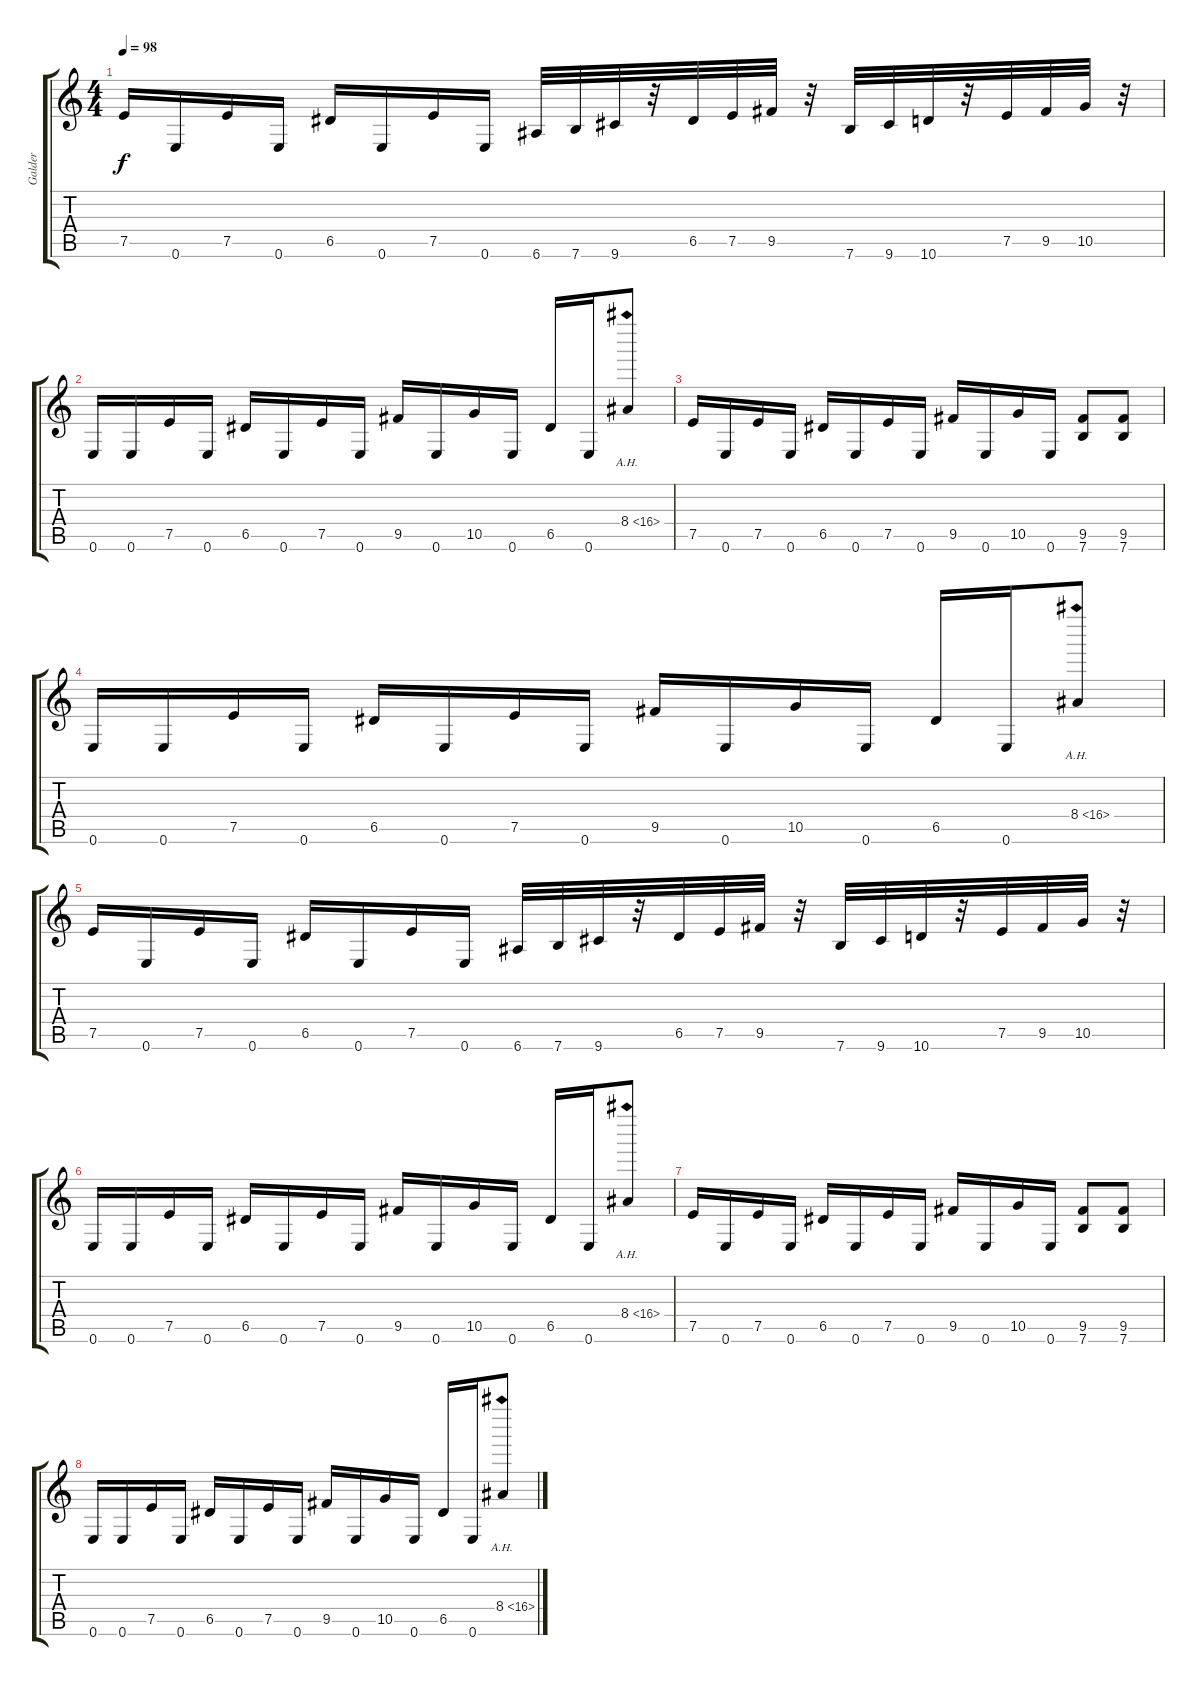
\track ("Galder" "Galder") {instrument overdrivenguitar}
\staff {score tabs}
\tuning (E4 B3 G3 D3 A2 E2) {hide}
\ts (4 4)
\tempo 98
\clef g2
\ks c
7.5.16{dy f} 0.6.16 7.5.16 0.6.16 6.5.16 0.6.16 7.5.16 0.6.16 6.6.32 7.6.32 9.6.32 r.32 6.5.32 7.5.32 9.5.32 r.32 7.6.32 9.6.32 10.6.32 r.32 7.5.32 9.5.32 10.5.32 r.32 |
0.6.16 0.6.16 7.5.16 0.6.16 6.5.16 0.6.16 7.5.16 0.6.16 9.5.16 0.6.16 10.5.16 0.6.16 6.5.16 0.6.16 8.4{ah 8}.8 |
7.5.16 0.6.16 7.5.16 0.6.16 6.5.16 0.6.16 7.5.16 0.6.16 9.5.16 0.6.16 10.5.16 0.6.16 (9.5 7.6).8 (9.5 7.6).8 |
0.6.16 0.6.16 7.5.16 0.6.16 6.5.16 0.6.16 7.5.16 0.6.16 9.5.16 0.6.16 10.5.16 0.6.16 6.5.16 0.6.16 8.4{ah 8}.8 |
7.5.16 0.6.16 7.5.16 0.6.16 6.5.16 0.6.16 7.5.16 0.6.16 6.6.32 7.6.32 9.6.32 r.32 6.5.32 7.5.32 9.5.32 r.32 7.6.32 9.6.32 10.6.32 r.32 7.5.32 9.5.32 10.5.32 r.32 |
0.6.16 0.6.16 7.5.16 0.6.16 6.5.16 0.6.16 7.5.16 0.6.16 9.5.16 0.6.16 10.5.16 0.6.16 6.5.16 0.6.16 8.4{ah 8}.8 |
7.5.16 0.6.16 7.5.16 0.6.16 6.5.16 0.6.16 7.5.16 0.6.16 9.5.16 0.6.16 10.5.16 0.6.16 (9.5 7.6).8 (9.5 7.6).8 |
0.6.16 0.6.16 7.5.16 0.6.16 6.5.16 0.6.16 7.5.16 0.6.16 9.5.16 0.6.16 10.5.16 0.6.16 6.5.16 0.6.16 8.4{ah 8}.8
